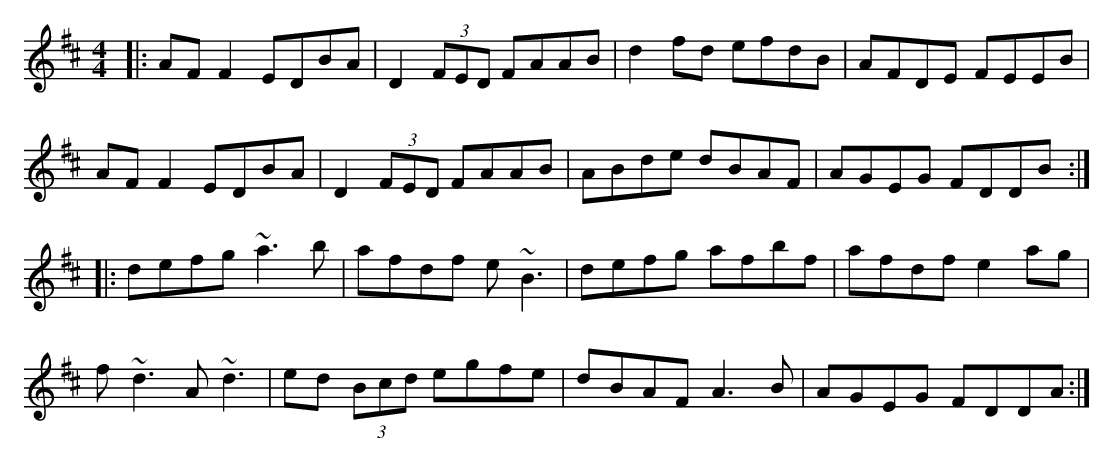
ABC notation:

X:1
M:4/4
K:D
|:AF F2 EDBA|D2 (3FED FAAB|d2fd efdB|AFDE FEEB|
AF F2 EDBA|D2 (3FED FAAB|ABde dBAF|AGEG FDDB:|
|:defg ~a3b|afdf e~B3|defg afbf|afdf e2 ag|
f~d3 A~d3|ed (3Bcd egfe|dBAF A3B|AGEG FDDA:|
